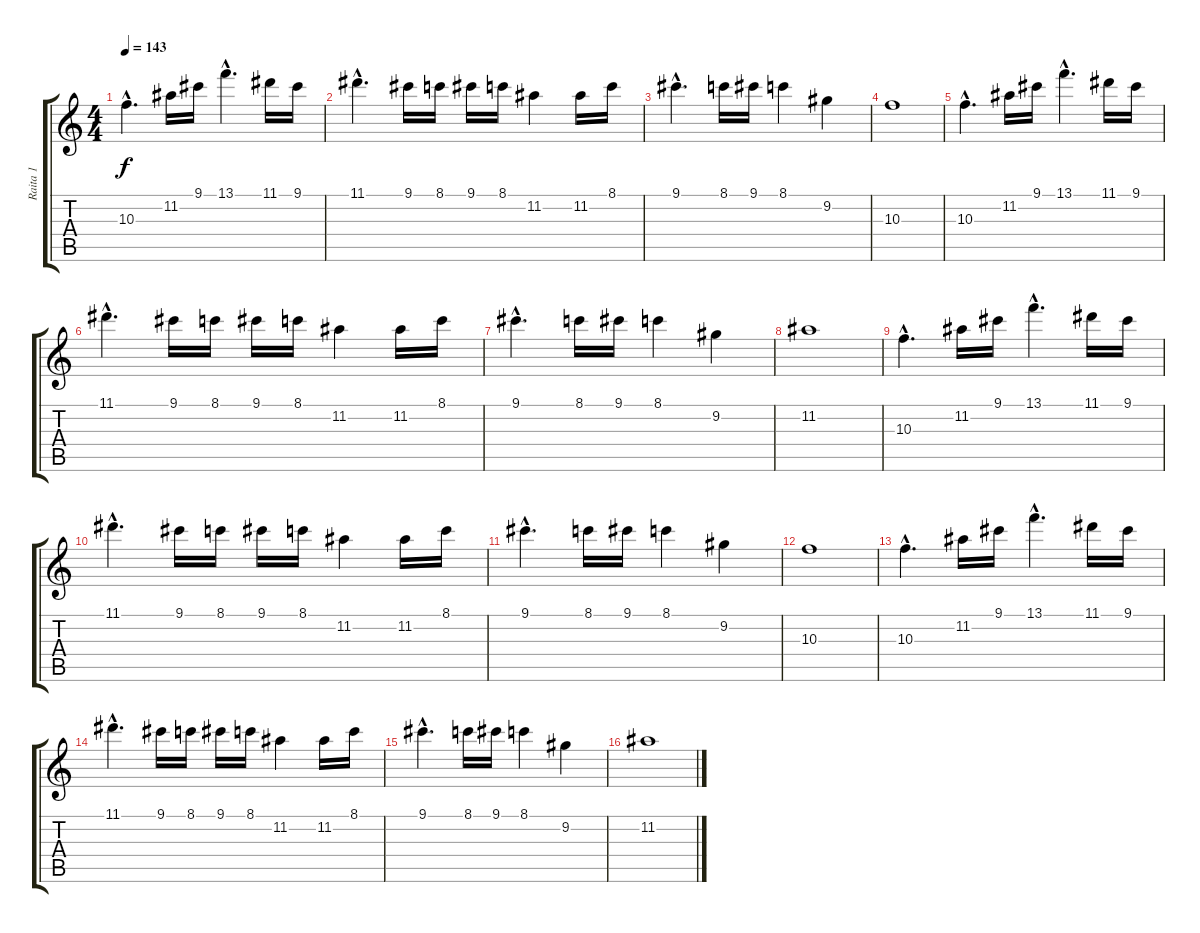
\track ("Raita 1" "Raita 1") {instrument distortionguitar}
\staff {score tabs}
\tuning (E4 B3 G3 D3 A2 E2) {hide}
\ts (4 4)
\tempo 143
\clef g2
\ks c
10.3{hac}.4{d dy f instrument distortionguitar} 11.2.16 9.1.16 13.1{hac}.4{d} 11.1.16 9.1.16 |
11.1{hac}.4{d} 9.1.16 8.1.16 9.1.16 8.1.16 11.2.4 11.2.16 8.1.16 |
9.1{hac}.4{d} 8.1.16 9.1.16 8.1.4 9.2.4 |
10.3.1 |
10.3{hac}.4{d} 11.2.16 9.1.16 13.1{hac}.4{d} 11.1.16 9.1.16 |
11.1{hac}.4{d} 9.1.16 8.1.16 9.1.16 8.1.16 11.2.4 11.2.16 8.1.16 |
9.1{hac}.4{d} 8.1.16 9.1.16 8.1.4 9.2.4 |
11.2.1 |
10.3{hac}.4{d} 11.2.16 9.1.16 13.1{hac}.4{d} 11.1.16 9.1.16 |
11.1{hac}.4{d} 9.1.16 8.1.16 9.1.16 8.1.16 11.2.4 11.2.16 8.1.16 |
9.1{hac}.4{d} 8.1.16 9.1.16 8.1.4 9.2.4 |
10.3.1 |
10.3{hac}.4{d} 11.2.16 9.1.16 13.1{hac}.4{d} 11.1.16 9.1.16 |
11.1{hac}.4{d} 9.1.16 8.1.16 9.1.16 8.1.16 11.2.4 11.2.16 8.1.16 |
9.1{hac}.4{d} 8.1.16 9.1.16 8.1.4 9.2.4 |
11.2.1
